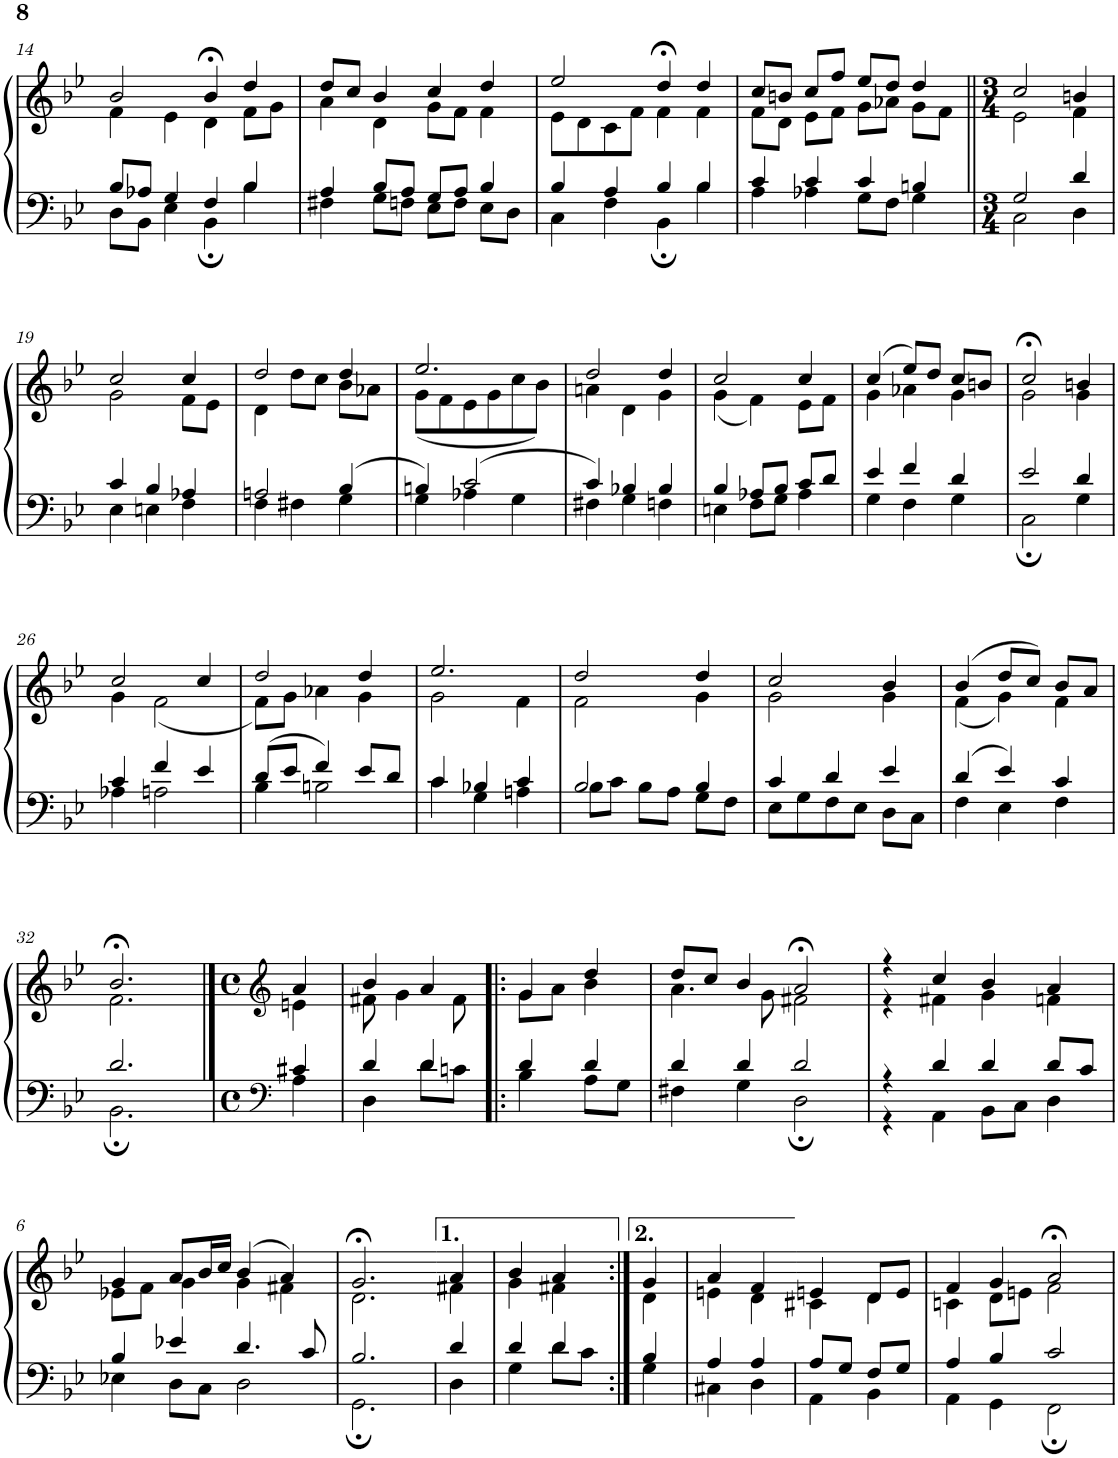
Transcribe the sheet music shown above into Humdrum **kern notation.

**kern	**kern
*part1	*part1
*staff2	*staff1
*I"Piano	*
*I'Pno	*
!!LO:PB:g=z
*clefF4	*clefG2
*k[b-e-]	*k[b-e-]
*M4/4	*M4/4
*met(c)	*met(c)
=14	=14
*^	*^
8B-/L	8D\L	2b-/	4f\
8A-X/J	8BB-\J	.	.
4G/	4E-\	.	4e-\
4F/	4BB-;\	4b-;</	4d\
4B-/	4B-\	4dd/	8f\L
.	.	.	8g\J
=15	=15	=15	=15
4A/	4F#X\	8dd/L	4a\
.	.	8cc/J	.
8B-/L	8G\L	4b-/	4d\
8A/J	8Fn\J	.	.
8G/L	8E-\L	4cc/	8g\L
8A/J	8F\J	.	8f\J
4B-/	8E-\L	4dd/	4f\
.	8D\J	.	.
=16	=16	=16	=16
4B-/	4C\	2ee-/	8e-\L
.	.	.	8d\
4A/	4F\	.	8c\
.	.	.	8f\J
4B-/	4BB-;\	4dd;</	4f\
4B-/	4B-\	4dd/	4f\
=17	=17	=17	=17
4c/	4A\	8cc/L	8f\L
.	.	8bn/J	8d\J
4c/	4A-X\	8cc/L	8e-\L
.	.	8ff/J	8f\J
4c/	8G\L	8ee-/L	8g\L
.	8F\J	8dd/J	8a-X\J
4Bn/	4G\	4dd/	8g\L
.	.	.	8f\J
=18||	=18||	=18||	=18||
*M3/4	*	*M3/4	*
2G/	2C\	2cc/	2e-\
4d/	4D\	4bn/	4f\
!!LO:LB:g=z	!!
=19	=19	=19	=19
4c/	4E-\	2cc/	2g\
4B-/	4En\	.	.
4A-X/	4F\	4cc/	8f\L
.	.	.	8e-\J
=20	=20	=20	=20
2An/	4F\	2dd/	4d\
.	4F#X\	.	8dd\L
.	.	.	8cc\J
4B-/	4G\	4dd/	8b-\L
.	.	.	8a-X\J
=21	=21	=21	=21
4Bn/	4G\	2.ee-/	(<8g\L
.	.	.	8f\
2c/	4A-X\	.	8e-\
.	.	.	8g\
.	4G\	.	8cc\
.	.	.	8b-\J)
=22	=22	=22	=22
4c/	4F#X\	2dd/	4an\
4B-X/	4G\	.	4d\
4B-/	4Fn\	4dd/	4g\
=23	=23	=23	=23
4B-/	4En\	2cc/	(<4g\
8A-X/L	8F\L	.	4f\)
8B-/J	8G\J	.	.
8c/L	4A-\	4cc/	8e-\L
8d/J	.	.	8f\J
=24	=24	=24	=24
4e-/	4G\	(>4cc/	4g\
4f/	4F\	8ee-/L)	4a-X\
.	.	8dd/J	.
4d/	4G\	8cc/L	4g\
.	.	8bn/J	.
=25	=25	=25	=25
2e-/	2C;\	2cc;</	2g\
4d/	4G\	4bn/	4g\
!!LO:LB:g=z	!!
=26	=26	=26	=26
4c/	4A-X\	2cc/	4g\
4f/	2An\	.	(<2f\
4e-/	.	4cc/	.
=27	=27	=27	=27
8d/L	4B-\	2dd/	8f\L)
8e-/J	.	.	8g\J
4f/	2Bn\	.	4a-X\
8e-/L	.	4dd/	4g\
8d/J	.	.	.
=28	=28	=28	=28
4c/	4c\	2.ee-/	2g\
4B-X/	4G\	.	.
4c/	4An\	.	4f\
=29	=29	=29	=29
2B-/	8B-\L	2dd/	2f\
.	8c\J	.	.
.	8B-\L	.	.
.	8A\J	.	.
4B-/	8G\L	4dd/	4g\
.	8F\J	.	.
=30	=30	=30	=30
4c/	8E-\L	2cc/	2g\
.	8G\	.	.
4d/	8F\	.	.
.	8E-\J	.	.
4e-/	8D\L	4b-/	4g\
.	8C\J	.	.
=31	=31	=31	=31
4d/	4F\	(>4b-/	(<4f\
4e-/	4E-\	8dd/L	4g\)
.	.	8cc/J)	.
4c/	4F\	8b-/L	4f\
.	.	8a/J	.
!!LO:LB:g=z	!!
=32	=32	=32	=32
2.d/	2.BB-;\	2.b-;</	2.f\
==1	==1	==1	==1
*clefF4	*	*clefG2	*
*M4/4	*	*M4/4	*
*met(c)	*	*met(c)	*
4c#X/	4A\	4a/	4en\
=2	=2	=2	=2
4d/	4D\	4b-/	8f#X\
.	.	.	4g\
4d/	8d\L	4a/	.
.	8cn\J	.	8f#\
=3!|:	=3!|:	=3!|:	=3!|:
4d/	4B-\	4g/	8g\L
.	.	.	8a\J
4d/	8A\L	4dd/	4b-\
.	8G\J	.	.
=4	=4	=4	=4
4d/	4F#X\	8dd/L	4.a\
.	.	8cc/J	.
4d/	4G\	4b-/	.
.	.	.	8g\
2d/	2D;\	2a;</	2f#X\
=5	=5	=5	=5
4r	4r	4r	4r
4d/	4AA\	4cc/	4f#X\
4d/	8BB-\L	4b-/	4g\
.	8C\J	.	.
8d/L	4D\	4a/	4fn\
8c/J	.	.	.
!!LO:LB:g=z	!!
=6	=6	=6	=6
4B-/	4E-X\	4g/	8e-X\L
.	.	.	8f\J
4e-X/	8D\L	8a/L	4g\
.	8C\J	16b-/L	.
.	.	16cc/JJ	.
4.d/	2D\	(>4b-/	4g\
.	.	4a/)	4f#X\
8c/	.	.	.
=7	=7	=7	=7
2.B-/	2.GG;\	2.g;</	2.d\
=8-	=8-	=8-	=8-
4d/	4D\	4a/	4f#X\
=9	=9	=9	=9
4d/	4G\	4b-/	4g\
4d/	8d\L	4a/	4f#X\
.	8c\J	.	.
=10:|!	=10:|!	=10:|!	=10:|!
4B-/	4G\	4g/	4d\
=11	=11	=11	=11
4A/	4C#X\	4a/	4en\
4A/	4D\	4f/	4d\
=12-	=12-	=12-	=12-
8A/L	4AA\	4en/	4c#X\
8G/J	.	.	.
8F/L	4BB-\	8d/L	4d\
8G/J	.	8e/J	.
=13	=13	=13	=13
4A/	4AA\	4f/	4cn\
4B-/	4GG\	4g/	8d\L
.	.	.	8en\J
2c/	2FF;\	2a;</	2f\
*v	*v	*	*
*	*v	*v
=	=
*-	*-
